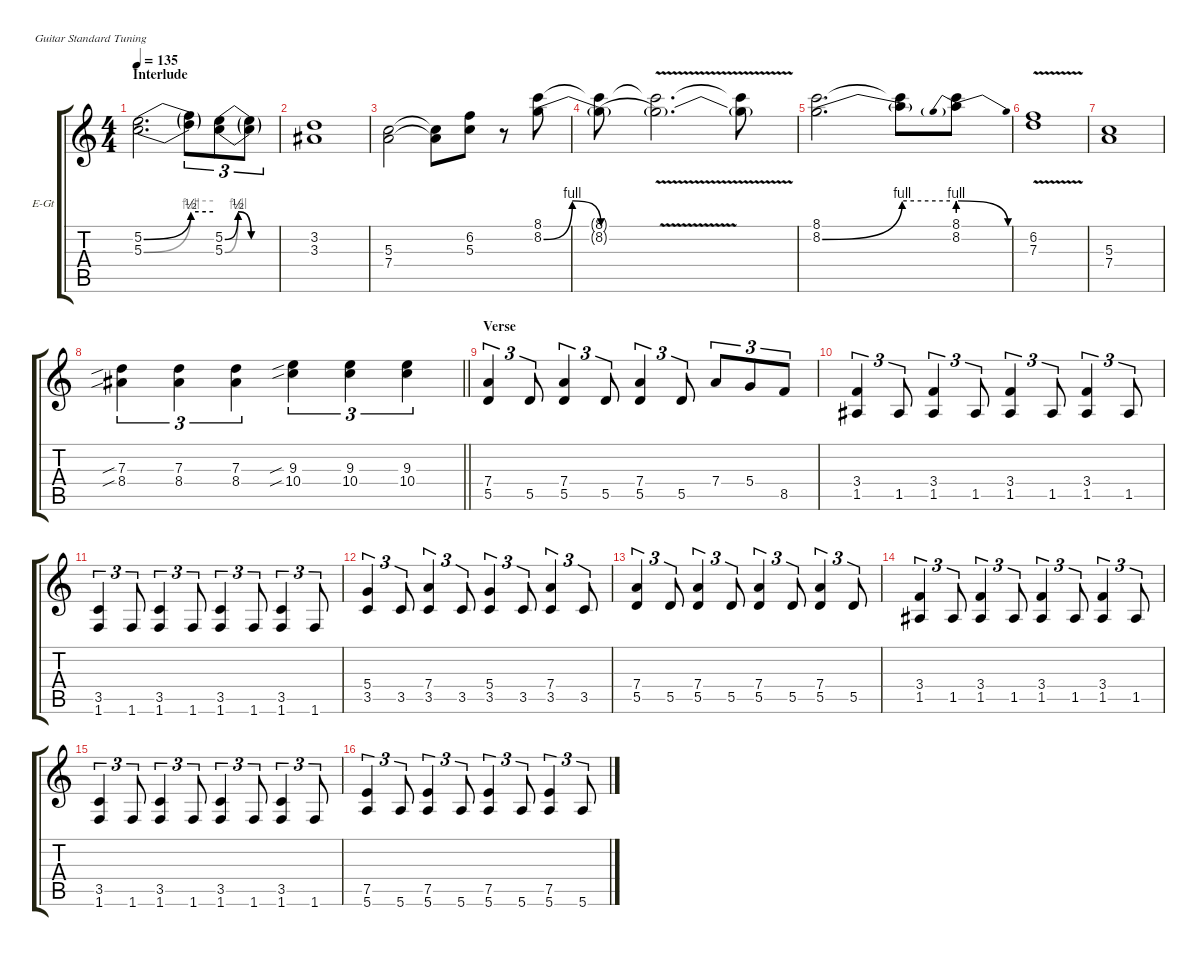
\hideDynamics
\bracketExtendMode groupsimilarinstruments
\firstSystemTrackNameOrientation horizontal
\otherSystemsTrackNameOrientation horizontal
\track ("Lead" "E-Gt") {solo instrument distortionguitar}
\staff {score tabs}
\tuning (E4 B3 G3 D3 A2 E2)
\ts (4 4)
\section ("" "Interlude")
\tempo 135
\clef g2
\ks c
(5.2{be (bend 0 0 60 2)} 5.3{be (bend 0 0 60 4)}).2{d dy fff} (5.2{be (hold 0 2 60 2) t} 5.3{be (hold 0 4 60 4) t}).8{tu (3 2) dy f} (5.2{be (bendrelease 0 0 30 2 30 2 60 0)} 5.3{be (bendrelease 0 0 30 4 30 4 60 0)}).8{tu (3 2) dy fff} (5.2{be (hold 0 0 60 0) t} 5.3{be (hold 0 0 60 0) t}).8{tu (3 2) dy f} |
(3.2 3.3).1{dy fff} |
(5.3 7.4).2 (5.3{t} 7.4{t}).8{dy f} (6.2 5.3).8{dy fff} r.8 (8.1 8.2{be (bendrelease 0 0 30 4 30 4 60 0)}).8 |
(8.1{t} 8.2{be (hold 0 0 60 0) t}).8{dy f} (8.1{v t} 8.2{v t}).2{d} (8.1{v t} 8.2{v t}).8 |
(8.1 8.2{be (bend 0 0 60 4)}).2{d dy fff} (8.1{t} 8.2{be (hold 0 4 60 4) t}).8{dy f} (8.1 8.2{be (prebendrelease 0 4 60 0)}).8{dy fff} |
(6.2{v} 7.3{v}).1 |
(5.3 7.4).1{dy f} |
\barLineRight lightlight
(7.3{sib} 8.4{sib}).4{tu (3 2)} (7.3 8.4).4{tu (3 2)} (7.3 8.4).4{tu (3 2)} (9.3{sib} 10.4{sib}).4{tu (3 2)} (9.3 10.4).4{tu (3 2)} (9.3 10.4).4{tu (3 2)} |
\section ("" "Verse")
(7.4 5.5).4{tu (3 2)} 5.5.8{tu (3 2)} (7.4 5.5).4{tu (3 2)} 5.5.8{tu (3 2)} (7.4 5.5).4{tu (3 2)} 5.5.8{tu (3 2)} 7.4.8{tu (3 2)} 5.4.8{tu (3 2)} 8.5.8{tu (3 2)} |
(3.4 1.5).4{tu (3 2)} 1.5.8{tu (3 2)} (3.4 1.5).4{tu (3 2)} 1.5.8{tu (3 2)} (3.4 1.5).4{tu (3 2)} 1.5.8{tu (3 2)} (3.4 1.5).4{tu (3 2)} 1.5.8{tu (3 2)} |
(3.5 1.6).4{tu (3 2)} 1.6.8{tu (3 2)} (3.5 1.6).4{tu (3 2)} 1.6.8{tu (3 2)} (3.5 1.6).4{tu (3 2)} 1.6.8{tu (3 2)} (3.5 1.6).4{tu (3 2)} 1.6.8{tu (3 2)} |
(5.4 3.5).4{tu (3 2)} 3.5.8{tu (3 2)} (7.4 3.5).4{tu (3 2)} 3.5.8{tu (3 2)} (5.4 3.5).4{tu (3 2)} 3.5.8{tu (3 2)} (7.4 3.5).4{tu (3 2)} 3.5.8{tu (3 2)} |
(7.4 5.5).4{tu (3 2)} 5.5.8{tu (3 2)} (7.4 5.5).4{tu (3 2)} 5.5.8{tu (3 2)} (7.4 5.5).4{tu (3 2)} 5.5.8{tu (3 2)} (7.4 5.5).4{tu (3 2)} 5.5.8{tu (3 2)} |
(3.4 1.5).4{tu (3 2)} 1.5.8{tu (3 2)} (3.4 1.5).4{tu (3 2)} 1.5.8{tu (3 2)} (3.4 1.5).4{tu (3 2)} 1.5.8{tu (3 2)} (3.4 1.5).4{tu (3 2)} 1.5.8{tu (3 2)} |
(3.5 1.6).4{tu (3 2)} 1.6.8{tu (3 2)} (3.5 1.6).4{tu (3 2)} 1.6.8{tu (3 2)} (3.5 1.6).4{tu (3 2)} 1.6.8{tu (3 2)} (3.5 1.6).4{tu (3 2)} 1.6.8{tu (3 2)} |
(7.5 5.6).4{tu (3 2)} 5.6.8{tu (3 2)} (7.5 5.6).4{tu (3 2)} 5.6.8{tu (3 2)} (7.5 5.6).4{tu (3 2)} 5.6.8{tu (3 2)} (7.5 5.6).4{tu (3 2)} 5.6.8{tu (3 2)}
